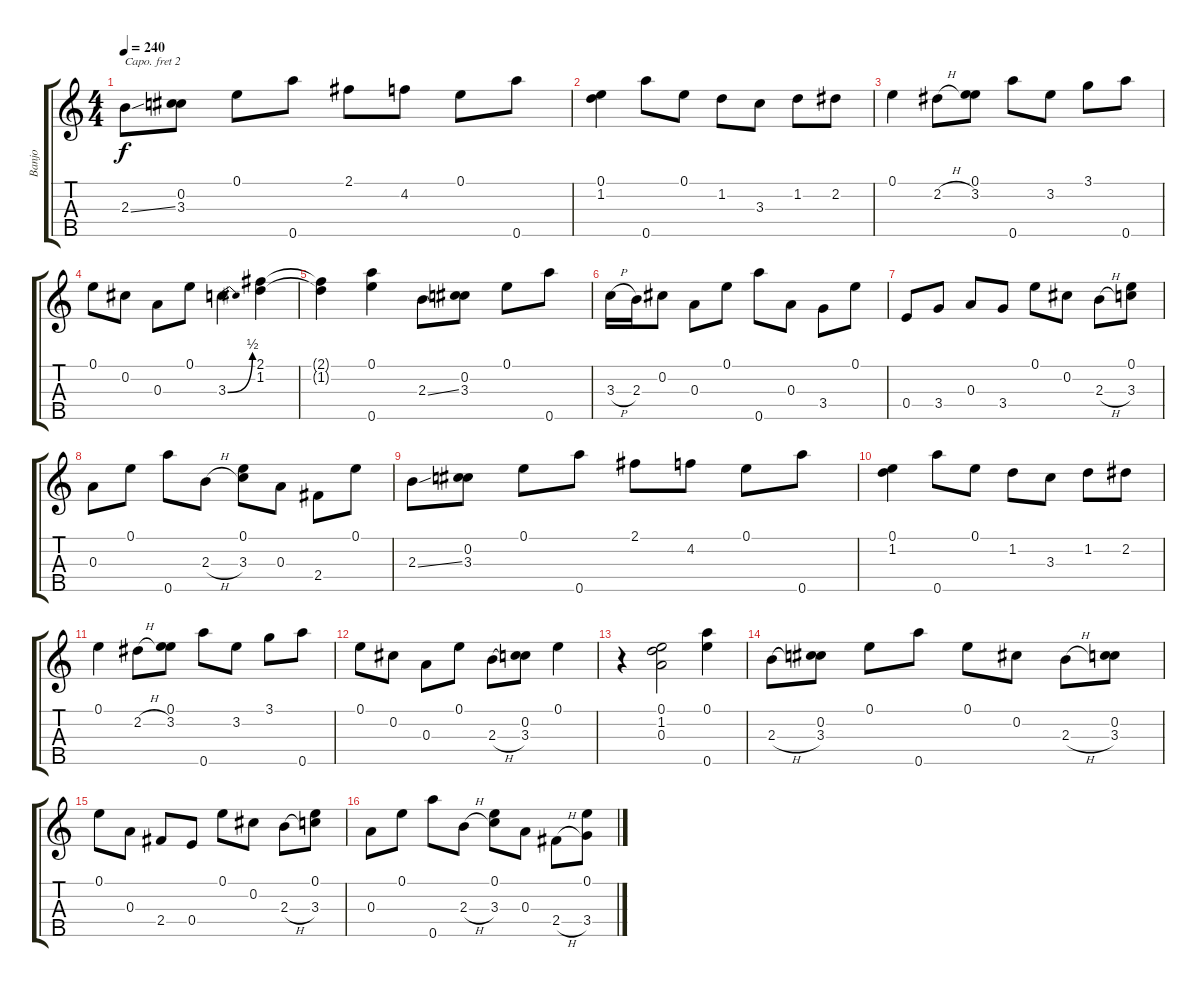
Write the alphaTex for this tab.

\track ("Banjo" "Banjo") {instrument banjo}
\staff {score tabs}
\capo 2
\tuning (D4 B3 G3 D3 G4) {hide}
\displaytranspose 12
\ts (4 4)
\tempo 240
\clef g2
\ks c
2.3{ss}.8{dy f} (0.2 3.3).8 0.1.8 0.5.8 2.1.8 4.2.8 0.1.8 0.5.8 |
(0.1 1.2).4 0.5.8 0.1.8 1.2.8 3.3.8 1.2.8 2.2.8 |
0.1.4 2.2{h}.8 (0.1 3.2).8 0.5.8 3.2.8 3.1.8 0.5.8 |
0.1.8 0.2.8 0.3.8 0.1.8 3.3{be (bend 0 0 60 2)}.4 (2.1 1.2).4 |
(2.1{t} 1.2{t}).4 (0.1 0.5).4 2.3{ss}.8 (0.2 3.3).8 0.1.8 0.5.8 |
3.3{h}.16 2.3.16 0.2.8 0.3.8 0.1.8 0.5.8 0.3.8 3.4.8 0.1.8 |
0.4.8 3.4.8 0.3.8 3.4.8 0.1.8 0.2.8 2.3{h}.8 (0.1 3.3).8 |
0.3.8 0.1.8 0.5.8 2.3{h}.8 (0.1 3.3).8 0.3.8 2.4.8 0.1.8 |
2.3{ss}.8 (0.2 3.3).8 0.1.8 0.5.8 2.1.8 4.2.8 0.1.8 0.5.8 |
(0.1 1.2).4 0.5.8 0.1.8 1.2.8 3.3.8 1.2.8 2.2.8 |
0.1.4 2.2{h}.8 (0.1 3.2).8 0.5.8 3.2.8 3.1.8 0.5.8 |
0.1.8 0.2.8 0.3.8 0.1.8 2.3{h}.8 (0.2 3.3).8 0.1.4 |
r.4 (0.1 1.2 0.3).2 (0.1 0.5).4 |
2.3{h}.8 (0.2 3.3).8 0.1.8 0.5.8 0.1.8 0.2.8 2.3{h}.8 (0.2 3.3).8 |
0.1.8 0.3.8 2.4.8 0.4.8 0.1.8 0.2.8 2.3{h}.8 (0.1 3.3).8 |
0.3.8 0.1.8 0.5.8 2.3{h}.8 (0.1 3.3).8 0.3.8 2.4{h}.8 (0.1 3.4).8
